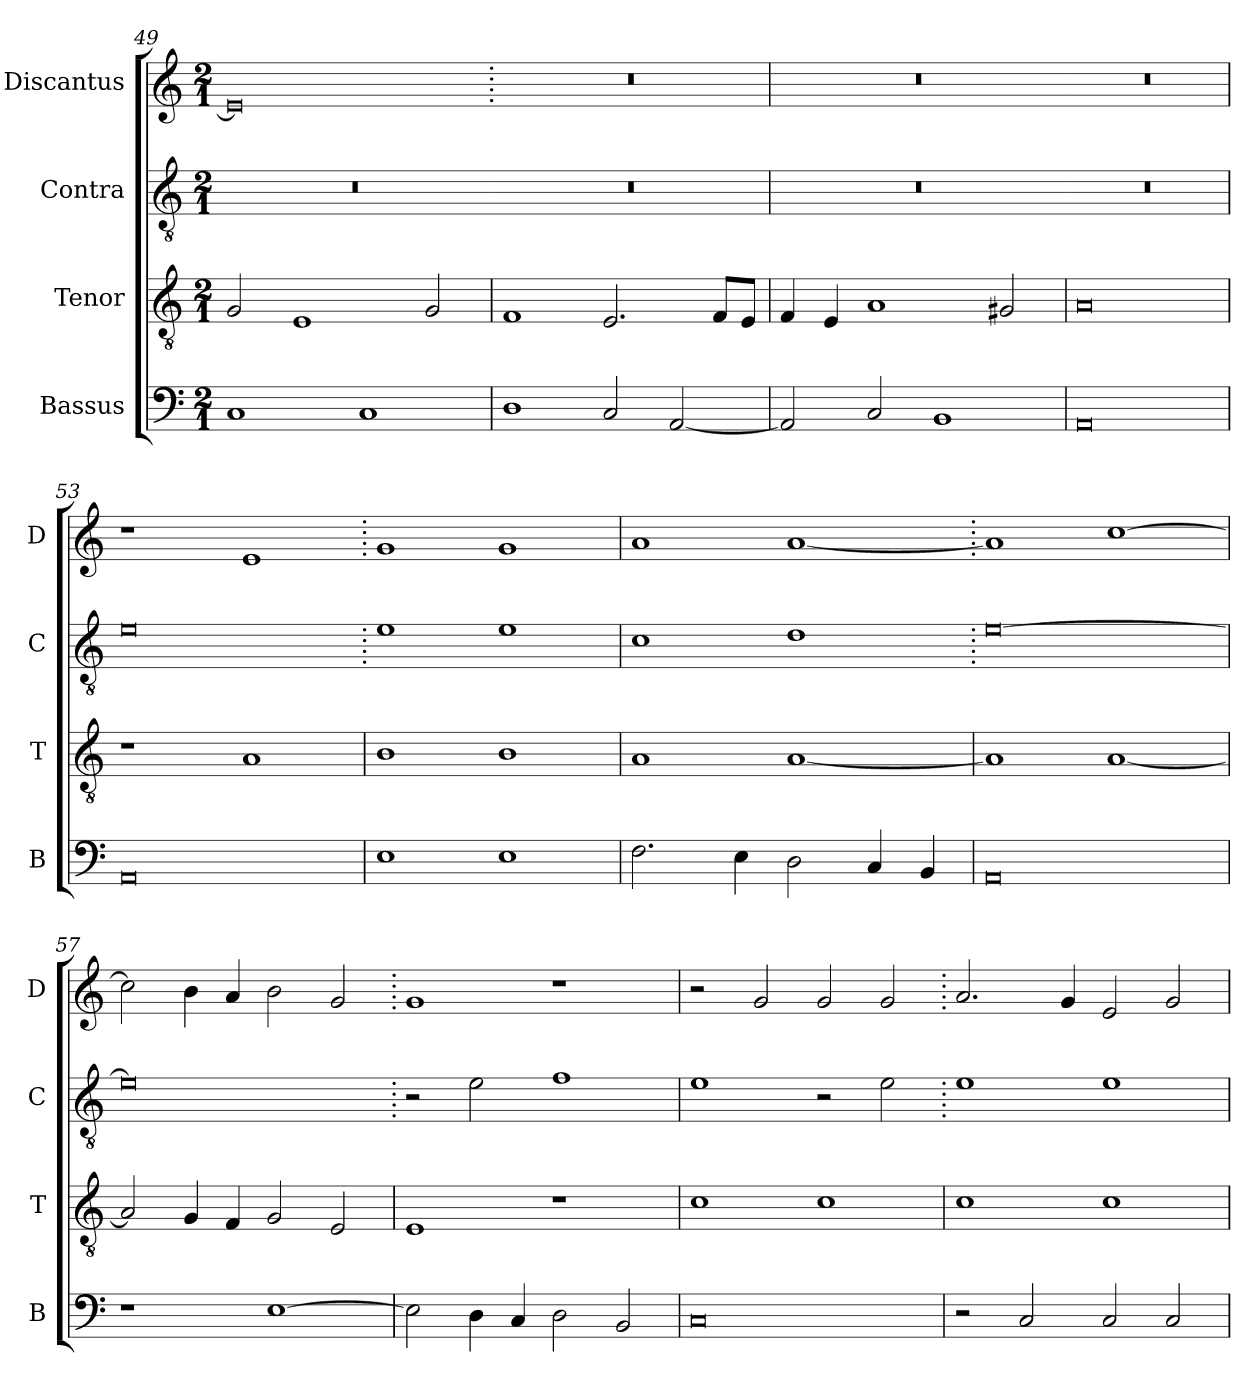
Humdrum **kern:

**kern	**kern	**kern	**kern
*part4	*part3	*part2	*part1
*staff4	*staff3	*staff2	*staff1
*I"Bassus	*I"Tenor	*I"Contra	*I"Discantus
*I'B	*I'T	*I'C	*I'D
*clefF4	*clefGv2	*clefGv2	*clefG2
*k[]	*k[]	*k[]	*k[]
*M2/1	*M2/1	*M2/1	*M2/1
=49	=49	=49	=49
1C	2G/	0r	0e]
.	1E	.	.
1C	.	.	.
.	2G/	.	.
=50	=50	=50.	=50.
1D	1F	0r	0r
2C/	2.E/	.	.
[2AA/	.	.	.
.	8F/L	.	.
.	8E/J	.	.
=51	=51	=51	=51
2AA/]	4F/	0r	0r
.	4E/	.	.
2C/	1A	.	.
1BB	.	.	.
.	2G#X/	.	.
=52	=52	=52.	=52.
0AA	0A	0r	0r
=53	=53	=53	=53
0AA	1r	0e	1r
.	1A	.	1e
=54	=54	=54.	=54.
1E	1B	1e	1g
1E	1B	1e	1g
=55	=55	=55	=55
2.F\	1A	1c	1a
4E\	.	.	.
2D\	[1A	1d	[1a
4C/	.	.	.
4BB/	.	.	.
=56	=56	=56.	=56.
0AA	1A]	[0e	1a]
.	[1A	.	[1cc
=57	=57	=57	=57
1r	2A/]	0e]	2cc\]
.	4G/	.	4b\
.	4F/	.	4a/
[1E	2G/	.	2b\
.	2E/	.	2g/
=58	=58	=58.	=58.
2E\]	1E	2r	1g
4D\	.	2e\	.
4C/	.	.	.
2D\	1r	1f	1r
2BB/	.	.	.
=59	=59	=59	=59
0C	1c	1e	2r
.	.	.	2g/
.	1c	2r	2g/
.	.	2e\	2g/
=60	=60	=60.	=60.
2r	1c	1e	2.a/
2C/	.	.	.
.	.	.	4g/
2C/	1c	1e	2e/
2C/	.	.	2g/
=	=	=	=
*-	*-	*-	*-
